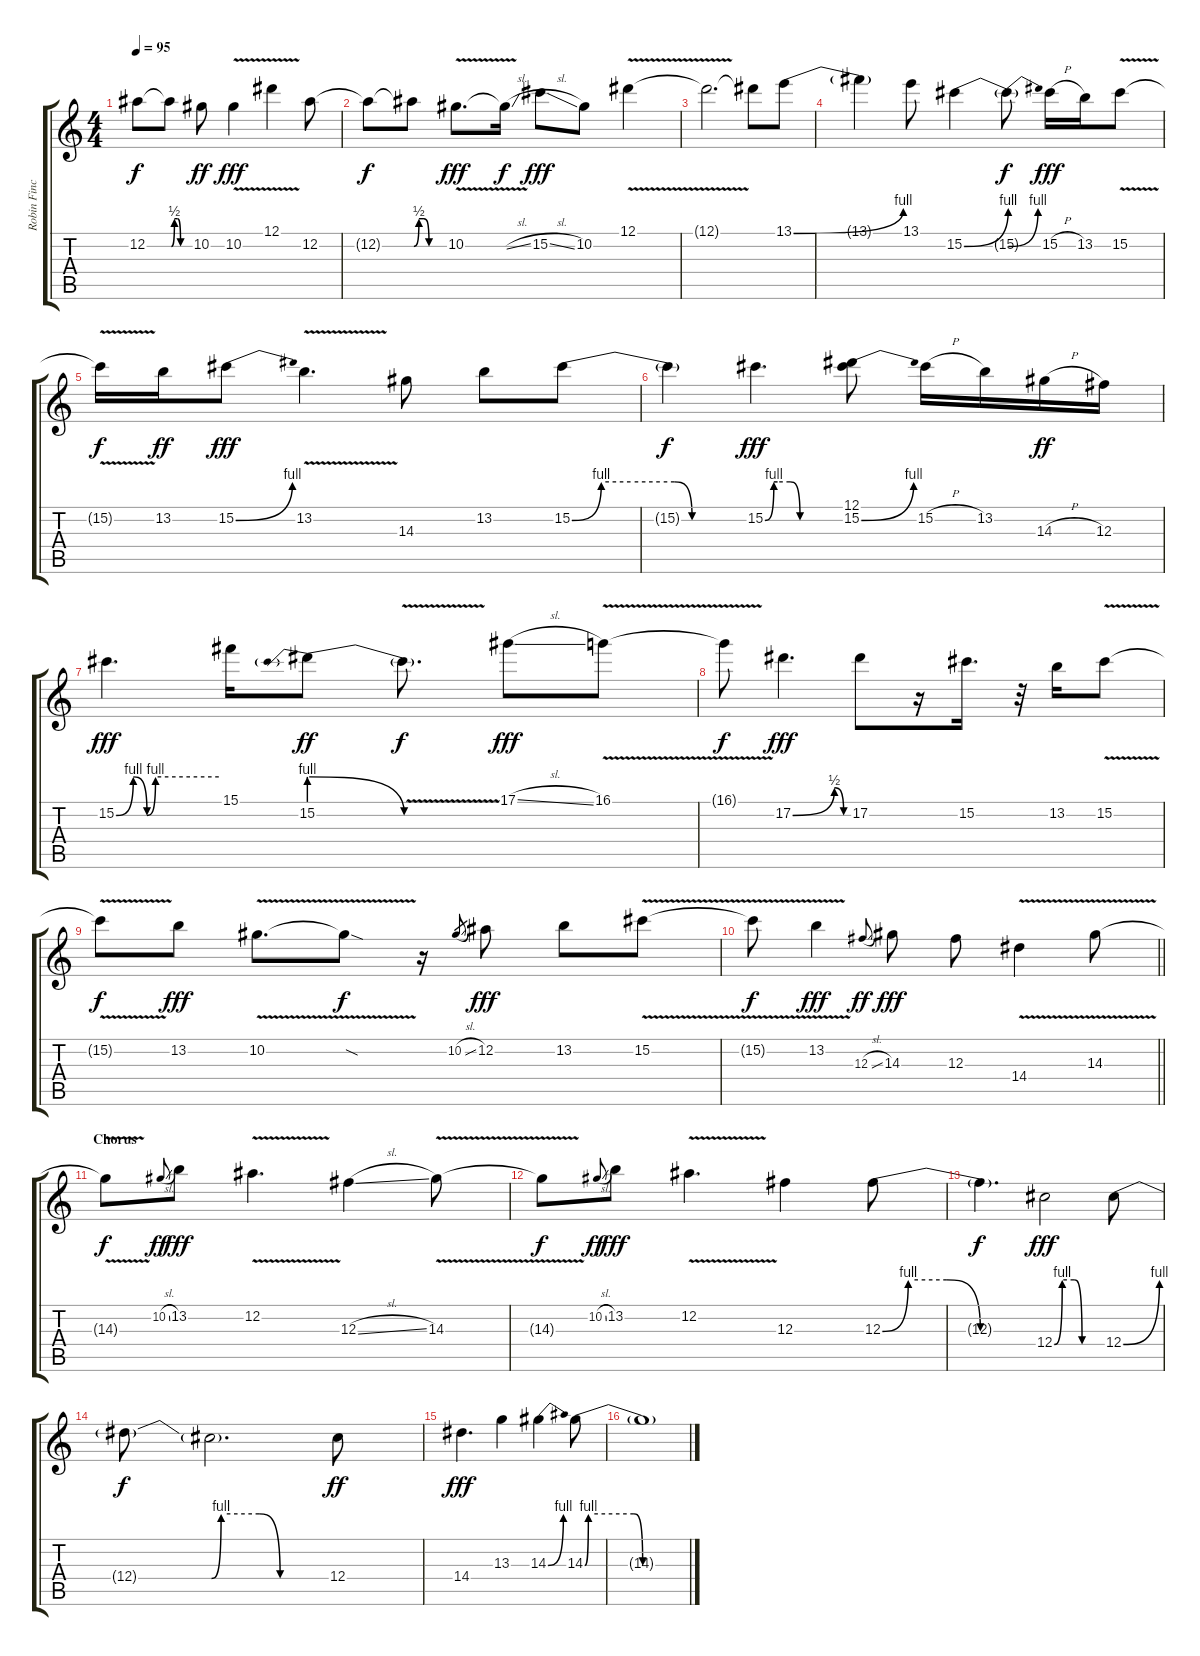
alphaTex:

\track ("Robin Finck - Lead Guitar" "Robin Finc") {instrument overdrivenguitar}
\staff {score tabs}
\tuning (Eb4 Bb3 Gb3 Db3 Ab2 Eb2) {hide}
\ts (4 4)
\tempo 95
\clef g2
\ks c
12.2{t}.8{dy f} 12.2{be (custom 0 0 10 2 20 2 30 0 60 0) t}.8 10.2.8{dy ff} 10.2{v}.4{dy fff} 12.1{v}.4 12.2.8 |
12.2{t}.8{dy f} 12.2{be (custom 0 0 10 2 20 2 30 0 60 0) t}.8 10.2{v}.8{d dy fff} 10.2{sl t}.16{dy f} 15.2{sl}.8{dy fff} 10.2.8 12.1{v}.4 |
12.1{t}.2{d} 12.1{t}.8 13.1{be (bend 0 0 60 4)}.8 |
13.1{t}.4 13.1.8 15.2{be (bend 0 0 60 4)}.4 15.2{be (bend 0 0 60 4) t}.8{dy f} 15.2{h}.16{dy fff} 13.2.16 15.2{v}.8 |
15.2{t}.16{dy f} 13.2.16{dy ff} 15.2{be (bend 0 0 60 4)}.8{dy fff} 13.2{v}.4{d} 14.3.8 13.2.8 15.2{be (custom 0 0 10 4 20 4 30 4 35 4 41 0 60 0)}.8 |
15.2{t}.4{dy f} 15.2{be (custom 0 0 7 4 10 4 20 4 28 0 30 0 60 0)}.4{d dy fff} (12.1 15.2{be (bend 0 0 60 4)}).8 15.2{h}.16 13.2.16 14.3{h}.16{dy ff} 12.3.16 |
15.2{be (custom 0 0 10 4 18 0 23 4 60 4)}.4{d dy fff} 15.1.16 15.2{be (prebendrelease 0 4 60 0)}.8{dy ff} 15.2{v t}.8{d dy f} 17.1{sl}.8{dy fff} 16.1{v}.8 |
16.1{t}.8{dy f} 17.2{be (custom 0 0 45 2 55 0 60 0)}.4{d dy fff} 17.2.8 r.16 15.2.16{d} r.32 13.2.16 15.2{v}.8 |
15.2{t}.8{dy f} 13.2.8{dy fff} 10.2{v}.8{d} 10.2{sod t}.8{dy f} r.16 10.2{sl}.8{gr} 12.2.8{dy fff} 13.2.8 15.2{v}.8 |
\barLineRight lightlight
15.2{t}.8{dy f} 13.2{v}.4{dy fff} 12.3{sl}.8{gr onbeat dy ff} 14.3.8{dy fff} 12.3.8 14.4{v}.4 14.3{v}.8 |
\section ("" "Chorus")
14.3{t}.8{dy f} 10.2{sl}.8{gr onbeat dy ff} 13.2.8{dy fff} 12.2{v}.4{d} 12.3{sl}.4 14.3{v}.8 |
14.3{t}.8{dy f} 10.2{sl}.8{gr onbeat dy ff} 13.2.8{dy fff} 12.2{v}.4{d} 12.3.4 12.3{be (custom 0 0 10 4 25 4 38 0 60 0)}.8 |
12.3{t}.4{d dy f} 12.4{be (custom 0 0 10 4 25 4 35 0 60 0)}.2{dy fff} 12.4{be (bend 0 0 60 4)}.8 |
12.4{t}.8{dy f} 12.4{be (custom 0 0 5 4 25 4 36 0 60 0) t}.2{d} 12.4.8{dy ff} |
14.4.4{d dy fff} 13.3.4 14.3{be (bend 0 0 60 4)}.4 14.3{be (custom 0 0 2 4 28 4 33 0 60 0)}.8 |
14.3{t}.1
